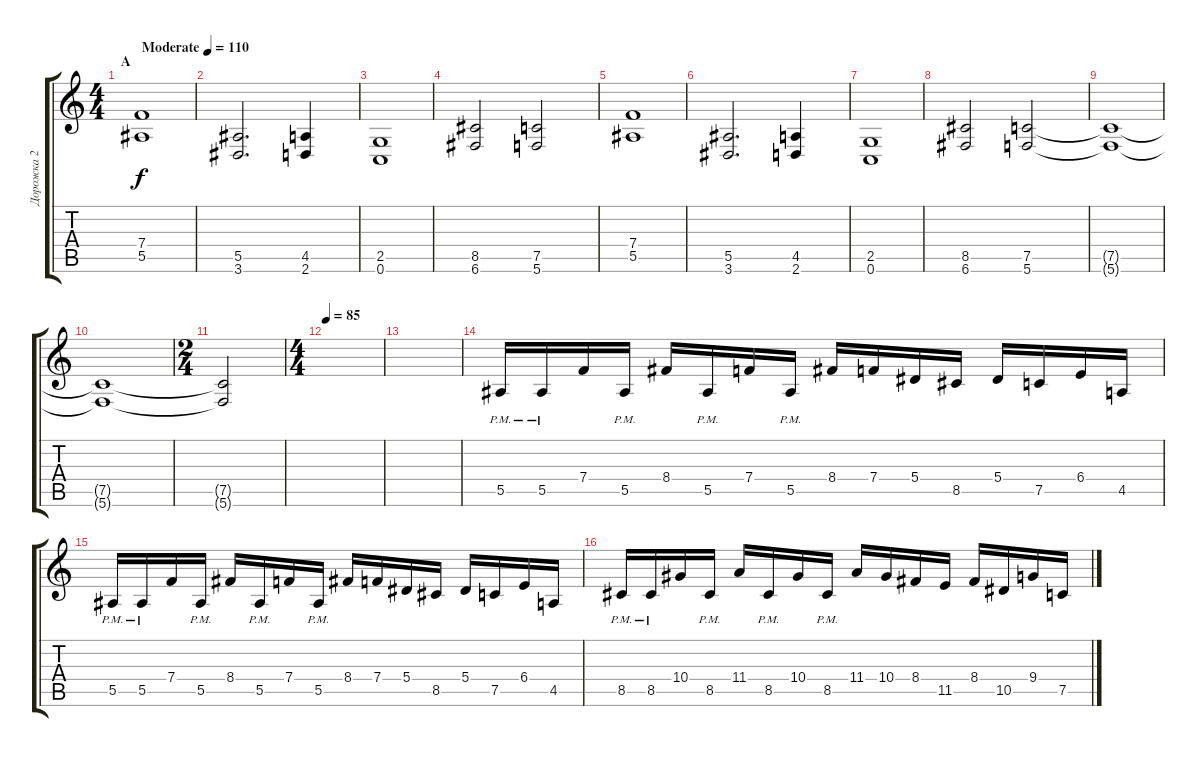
\track ("Дорожка 2" "Дорожка 2") {instrument overdrivenguitar}
\staff {score tabs}
\tuning (C4 G3 Eb3 Bb2 F2 C2) {hide}
\ts (4 4)
\section ("" "A")
\tempo (110 "Moderate")
\clef g2
\ks c
(7.4 5.5).1{dy f instrument overdrivenguitar} |
(5.5 3.6).2{d} (4.5 2.6).4 |
(2.5 0.6).1 |
(8.5 6.6).2 (7.5 5.6).2 |
(7.4 5.5).1 |
(5.5 3.6).2{d} (4.5 2.6).4 |
(2.5 0.6).1 |
(8.5 6.6).2 (7.5 5.6).2 |
(7.5{t} 5.6{t}).1 |
(7.5{t} 5.6{t}).1 |
\ts (2 4)
(7.5{t} 5.6{t}).2 |
\ts (4 4)
\tempo 85
|
|
5.5{pm}.16 5.5{pm}.16 7.4.16 5.5{pm}.16 8.4.16 5.5{pm}.16 7.4.16 5.5{pm}.16 8.4.16 7.4.16 5.4.16 8.5.16 5.4.16 7.5.16 6.4.16 4.5.16 |
5.5{pm}.16 5.5{pm}.16 7.4.16 5.5{pm}.16 8.4.16 5.5{pm}.16 7.4.16 5.5{pm}.16 8.4.16 7.4.16 5.4.16 8.5.16 5.4.16 7.5.16 6.4.16 4.5.16 |
8.5{pm}.16 8.5{pm}.16 10.4.16 8.5{pm}.16 11.4.16 8.5{pm}.16 10.4.16 8.5{pm}.16 11.4.16 10.4.16 8.4.16 11.5.16 8.4.16 10.5.16 9.4.16 7.5.16
